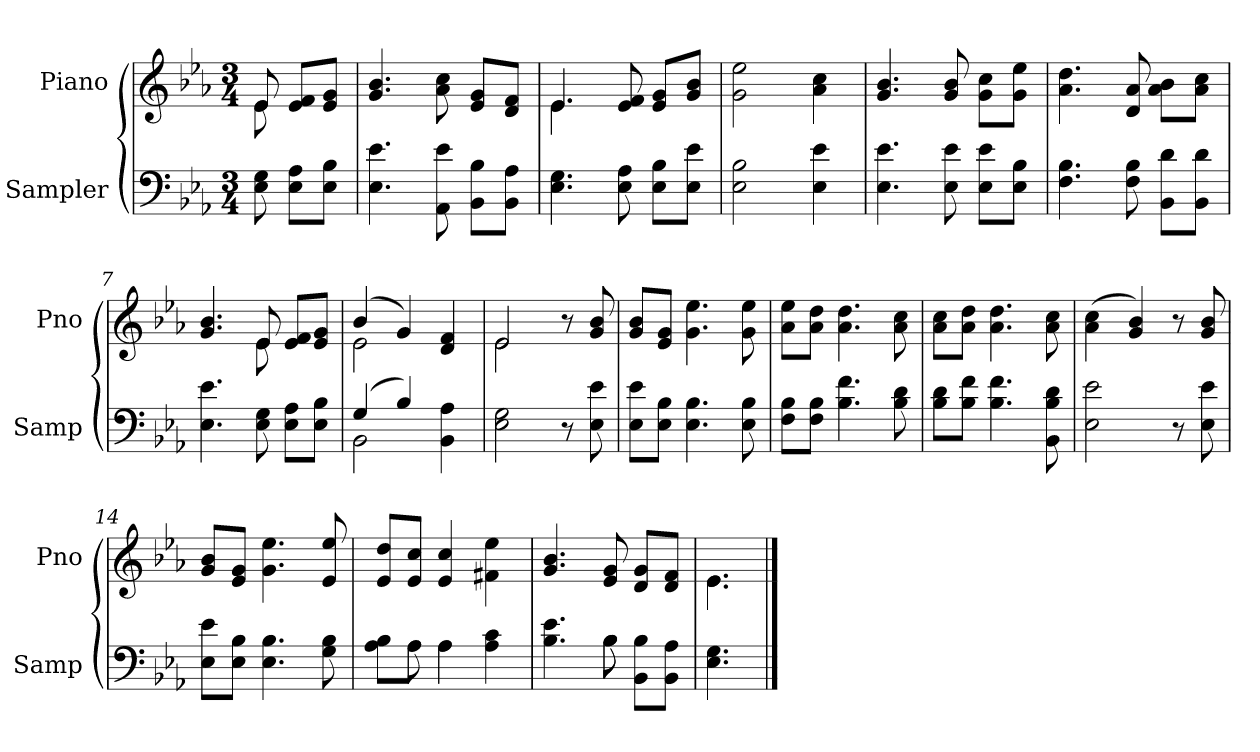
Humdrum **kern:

**kern	**kern
*part2	*part1
*staff2	*staff1
*I"Sampler	*I"Piano
*I'Samp	*I'Pno
*clefF4	*clefG2
*k[b-e-a-]	*k[b-e-a-]
*E-:	*E-:
*M3/4	*M3/4
=1	=1
*	*^
8E- 8G	8e-/	8e-
8E-\ 8A-\L	8e-/ 8f/L	4ryy
8E-\ 8B-\J	8e-/ 8g/J	.
*	*v	*v
=2	=2
4.E- 4.e-	4.g 4.b-
8AA- 8e-	8a- 8cc
8BB-\ 8B-\L	8e-/ 8g/L
8BB-\ 8A-\J	8d/ 8f/J
=3	=3
*	*^
4.E- 4.G	4.e-/	4.e-
8E- 8A-	8e- 8f	4.ryy
8E-\ 8B-\L	8e-/ 8g/L	.
8E-\ 8e-\J	8g/ 8b-/J	.
*	*v	*v
=4	=4
2E- 2B-	2g 2ee-
4E- 4e-	4a- 4cc
=5	=5
4.E- 4.e-	4.g 4.b-
8E- 8e-	8g 8b-
8E-\ 8e-\L	8g\ 8cc\L
8E-\ 8B-\J	8g\ 8ee-\J
=6	=6
4.F 4.B-	4.a- 4.dd
8F 8B-	8d 8a-
8BB-\ 8d\L	8a-\ 8b-\L
8BB-\ 8d\J	8a-\ 8cc\J
=7	=7
*	*^
4.E- 4.e-	4.g 4.b-	4.ryy
8E- 8G	8e-/	8e-
8E-\ 8A-\L	8e-/ 8f/L	4ryy
8E-\ 8B-\J	8e-/ 8g/J	.
=8	=8	=8
*^	*	*
(4G/	2BB-	(4b-/	2e-
4B-/)	.	4g/)	.
4BB- 4A-	4ryy	4d 4f	4ryy
*v	*v	*	*
=9	=9	=9
2E- 2G	2e-/	2e-
8r	8r	4ryy
8E- 8e-	8g 8b-	.
*	*v	*v
=10	=10
8E-\ 8e-\L	8g/ 8b-/L
8E-\ 8B-\J	8e-/ 8g/J
4.E- 4.B-	4.g 4.ee-
8E- 8B-	8g 8ee-
=11	=11
8F\ 8B-\L	8a-\ 8ee-\L
8F\ 8B-\J	8a-\ 8dd\J
4.B- 4.f	4.a- 4.dd
8B- 8d	8a- 8cc
=12	=12
8B-\ 8d\L	8a-\ 8cc\L
8B-\ 8f\J	8a-\ 8dd\J
4.B- 4.f	4.a- 4.dd
8BB- 8B- 8d	8a- 8cc
=13	=13
2E- 2e-	(4a- 4cc
.	4g 4b-)
8r	8r
8E- 8e-	8g 8b-
=14	=14
8E-\ 8e-\L	8g/ 8b-/L
8E-\ 8B-\J	8e-/ 8g/J
4.E- 4.B-	4.g 4.ee-
8G 8B-	8e- 8ee-
=15	=15
*^	*
8A-\ 8B-\L	8ryy	8e-/ 8dd/L
8A-\J	8A-	8e-/ 8cc/J
4A-\	4A-	4e- 4cc
4A- 4c	4ryy	4f#X 4ee-
=16	=16	=16
4.B- 4.e-	4.ryy	4.g 4.b-
8B-\	8B-	8e- 8g
8BB-\ 8B-\L	4ryy	8d/ 8g/L
8BB-\ 8A-\J	.	8d/ 8f/J
*v	*v	*
=17	=17
*	*^
4.E- 4.G	4.e-\	4.e-
*	*v	*v
==	==
*-	*-
